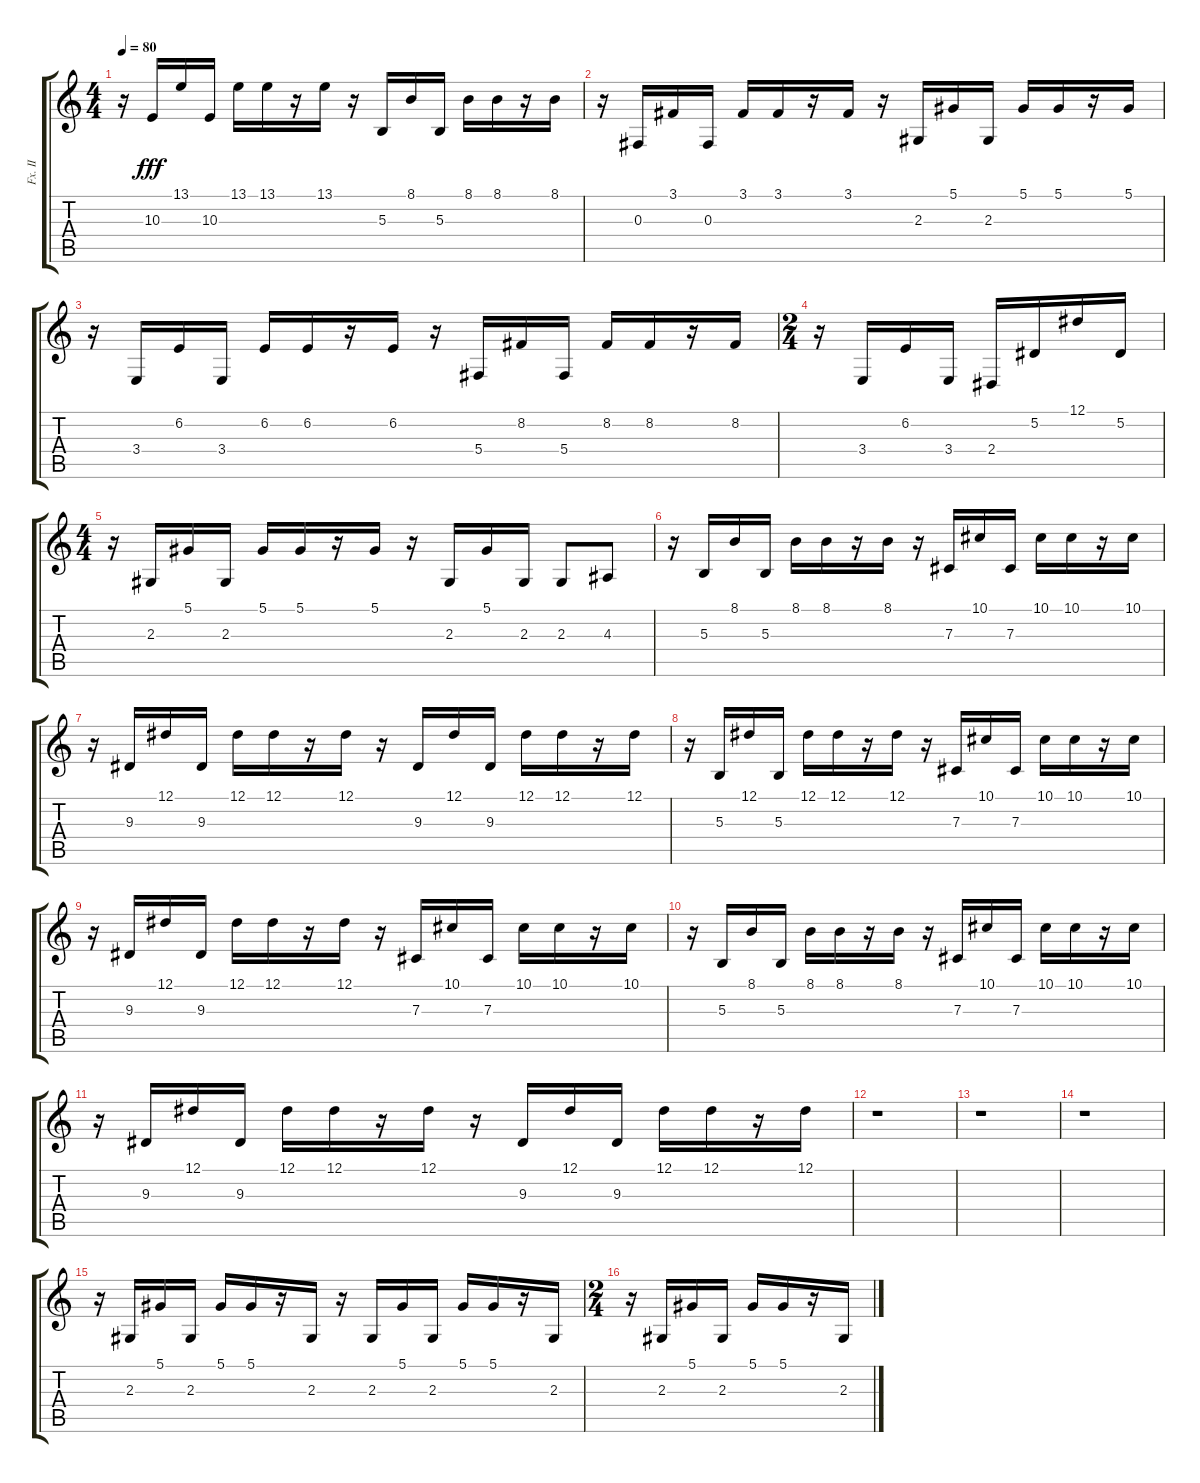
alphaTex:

\track ("Fx. II" "Fx. II") {instrument xylophone}
\staff {score tabs}
\tuning (Eb4 Bb3 Gb3 Db3 Ab2 Eb2) {hide}
\ts (4 4)
\tempo 80
\clef g2
\ks c
r.16{dy fff} 10.3.16 13.1.16 10.3.16 13.1.16 13.1.16 r.16 13.1.16 r.16 5.3.16 8.1.16 5.3.16 8.1.16 8.1.16 r.16 8.1.16 |
r.16 0.3.16 3.1.16 0.3.16 3.1.16 3.1.16 r.16 3.1.16 r.16 2.3.16 5.1.16 2.3.16 5.1.16 5.1.16 r.16 5.1.16 |
r.16 3.4.16 6.2.16 3.4.16 6.2.16 6.2.16 r.16 6.2.16 r.16 5.4.16 8.2.16 5.4.16 8.2.16 8.2.16 r.16 8.2.16 |
\ts (2 4)
r.16 3.4.16 6.2.16 3.4.16 2.4.16 5.2.16 12.1.16 5.2.16 |
\ts (4 4)
r.16 2.3.16 5.1.16 2.3.16 5.1.16 5.1.16 r.16 5.1.16 r.16 2.3.16 5.1.16 2.3.16 2.3.8 4.3.8 |
r.16 5.3.16 8.1.16 5.3.16 8.1.16 8.1.16 r.16 8.1.16 r.16 7.3.16 10.1.16 7.3.16 10.1.16 10.1.16 r.16 10.1.16 |
r.16 9.3.16 12.1.16 9.3.16 12.1.16 12.1.16 r.16 12.1.16 r.16 9.3.16 12.1.16 9.3.16 12.1.16 12.1.16 r.16 12.1.16 |
r.16 5.3.16 12.1.16 5.3.16 12.1.16 12.1.16 r.16 12.1.16 r.16 7.3.16 10.1.16 7.3.16 10.1.16 10.1.16 r.16 10.1.16 |
r.16 9.3.16 12.1.16 9.3.16 12.1.16 12.1.16 r.16 12.1.16 r.16 7.3.16 10.1.16 7.3.16 10.1.16 10.1.16 r.16 10.1.16 |
r.16 5.3.16 8.1.16 5.3.16 8.1.16 8.1.16 r.16 8.1.16 r.16 7.3.16 10.1.16 7.3.16 10.1.16 10.1.16 r.16 10.1.16 |
r.16 9.3.16 12.1.16 9.3.16 12.1.16 12.1.16 r.16 12.1.16 r.16 9.3.16 12.1.16 9.3.16 12.1.16 12.1.16 r.16 12.1.16 |
r.1 |
r.1 |
r.1 |
r.16 2.3.16 5.1.16 2.3.16 5.1.16 5.1.16 r.16 2.3.16 r.16 2.3.16 5.1.16 2.3.16 5.1.16 5.1.16 r.16 2.3.16 |
\ts (2 4)
r.16 2.3.16 5.1.16 2.3.16 5.1.16 5.1.16 r.16 2.3.16
